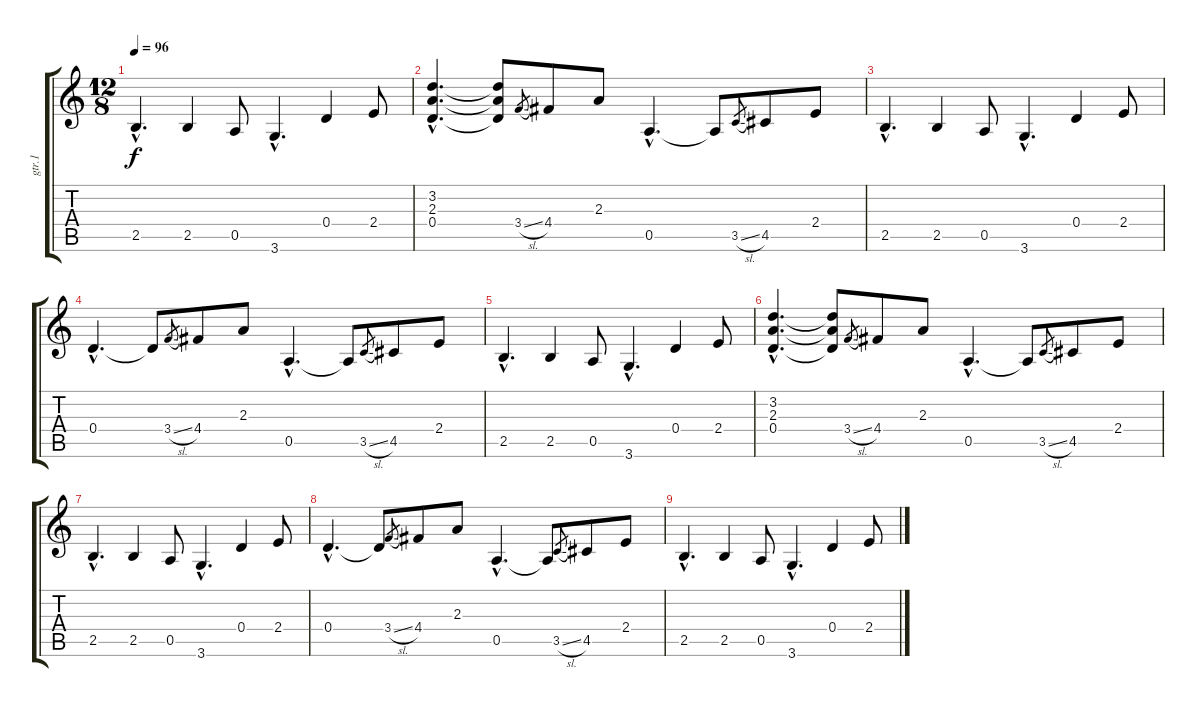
\track ("gtr.1" "gtr.1") {instrument distortionguitar}
\staff {score tabs}
\tuning (E4 B3 G3 D3 A2 E2) {hide}
\ts (12 8)
\tempo 96
\clef g2
\ks c
2.5{hac}.4{d dy f} 2.5.4 0.5.8 3.6{hac}.4{d} 0.4.4 2.4.8 |
(3.2{hac} 2.3{hac} 0.4{hac}).4{d} (3.2{t} 2.3{t} 0.4{t}).8 3.4{sl}.8{gr} 4.4.8 2.3.8 0.5{hac}.4{d} 0.5{t}.8 3.5{sl}.8{gr} 4.5.8 2.4.8 |
2.5{hac}.4{d} 2.5.4 0.5.8 3.6{hac}.4{d} 0.4.4 2.4.8 |
0.4{hac}.4{d} 0.4{t}.8 3.4{sl}.8{gr} 4.4.8 2.3.8 0.5{hac}.4{d} 0.5{t}.8 3.5{sl}.8{gr} 4.5.8 2.4.8 |
2.5{hac}.4{d} 2.5.4 0.5.8 3.6{hac}.4{d} 0.4.4 2.4.8 |
(3.2{hac} 2.3{hac} 0.4{hac}).4{d volume 13} (3.2{t} 2.3{t} 0.4{t}).8 3.4{sl}.8{gr} 4.4.8 2.3.8 0.5{hac}.4{d} 0.5{t}.8 3.5{sl}.8{gr} 4.5.8 2.4.8 |
2.5{hac}.4{d volume 10} 2.5.4 0.5.8 3.6{hac}.4{d} 0.4.4 2.4.8 |
0.4{hac}.4{d volume 5} 0.4{t}.8 3.4{sl}.8{gr} 4.4.8 2.3.8 0.5{hac}.4{d} 0.5{t}.8 3.5{sl}.8{gr} 4.5.8 2.4.8 |
2.5{hac}.4{d volume 0} 2.5.4 0.5.8 3.6{hac}.4{d} 0.4.4 2.4.8
